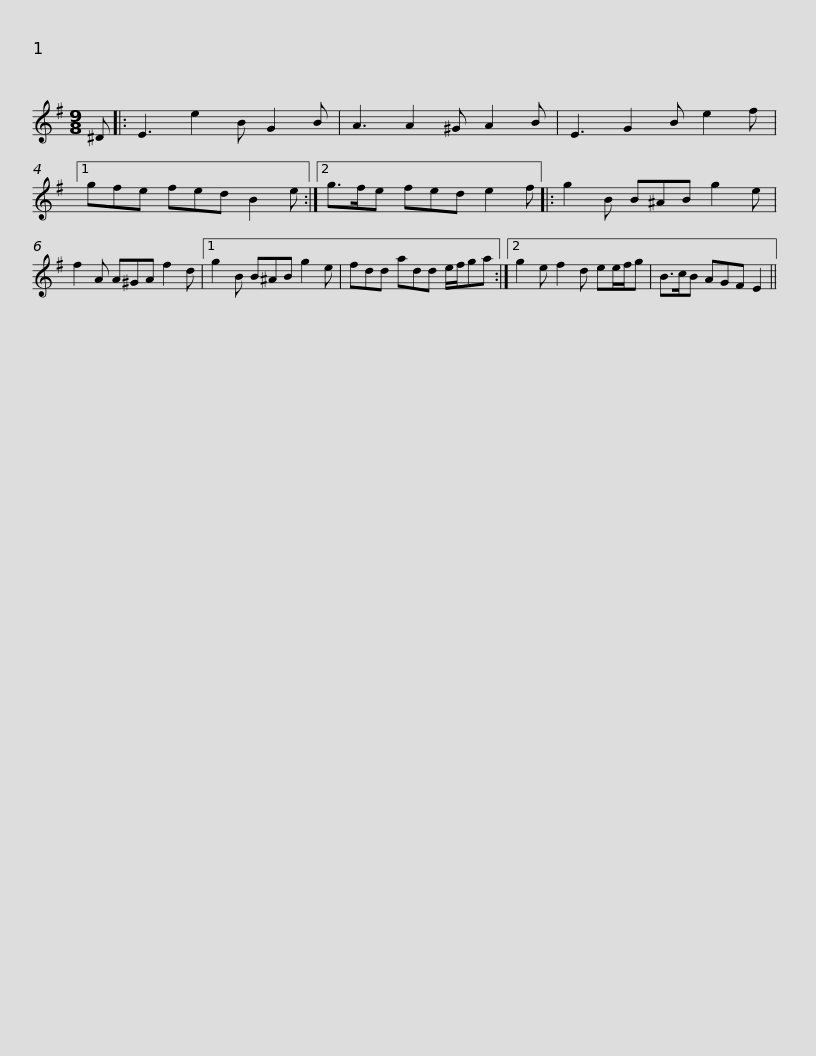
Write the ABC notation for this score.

X:1
L:1/8
M:9/8
I:linebreak $
K:Emin
V:1 treble
V:1
 ^D |: E3 e2 B G2 B | A3 A2 ^G A2 B | E3 G2 B e2 f |1 gfe fed B2 e :|2 %5
 g>fe fed e2 f |:$ g2 B B^AB g2 e | f2 A A^GA f2 d |1 g2 B B^AB g2 e | fdd add e/f/ga :|2 %10
 g2 e f2 d ee/f/g |$ B>cB AGF E2 || %12
